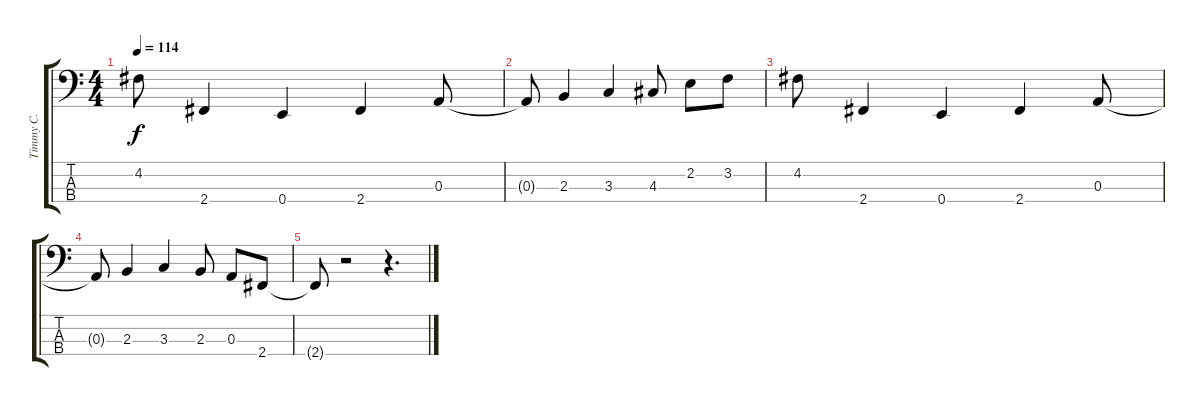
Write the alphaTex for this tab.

\track ("Timmy C." "Timmy C.") {instrument slapbass1}
\staff {score tabs}
\tuning (G2 D2 A1 E1) {hide}
\ts (4 4)
\tempo 114
\clef f4
\ks c
4.2.8{dy f} 2.4.4 0.4.4 2.4.4 0.3.8 |
0.3{t}.8 2.3.4 3.3.4 4.3.8 2.2.8 3.2.8 |
4.2.8 2.4.4 0.4.4 2.4.4 0.3.8 |
0.3{t}.8 2.3.4 3.3.4 2.3.8 0.3.8 2.4.8 |
2.4{t}.8 r.2 r.4{d}
